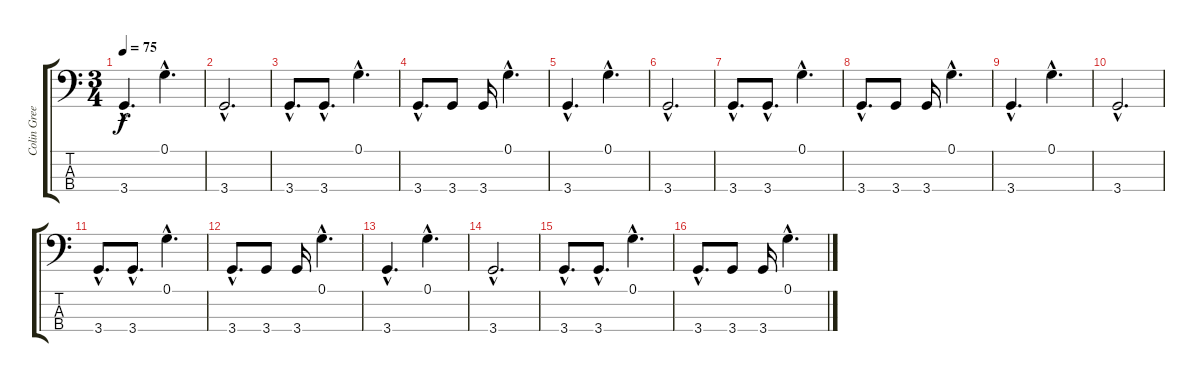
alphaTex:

\track ("Colin Greenwood" "Colin Gree") {instrument electricbassfinger}
\staff {score tabs}
\tuning (G2 D2 A1 E1) {hide}
\ts (3 4)
\tempo 75
\clef f4
\ks c
3.4{hac}.4{d dy f} 0.1{hac}.4{d} |
3.4{hac}.2{d} |
3.4{hac}.8{d} 3.4{hac}.8{d} 0.1{hac}.4{d} |
3.4{hac}.8{d} 3.4.8 3.4.16 0.1{hac}.4{d} |
3.4{hac}.4{d} 0.1{hac}.4{d} |
3.4{hac}.2{d} |
3.4{hac}.8{d} 3.4{hac}.8{d} 0.1{hac}.4{d} |
3.4{hac}.8{d} 3.4.8 3.4.16 0.1{hac}.4{d} |
3.4{hac}.4{d} 0.1{hac}.4{d} |
3.4{hac}.2{d} |
3.4{hac}.8{d} 3.4{hac}.8{d} 0.1{hac}.4{d} |
3.4{hac}.8{d} 3.4.8 3.4.16 0.1{hac}.4{d} |
3.4{hac}.4{d} 0.1{hac}.4{d} |
3.4{hac}.2{d} |
3.4{hac}.8{d} 3.4{hac}.8{d} 0.1{hac}.4{d} |
3.4{hac}.8{d} 3.4.8 3.4.16 0.1{hac}.4{d}
